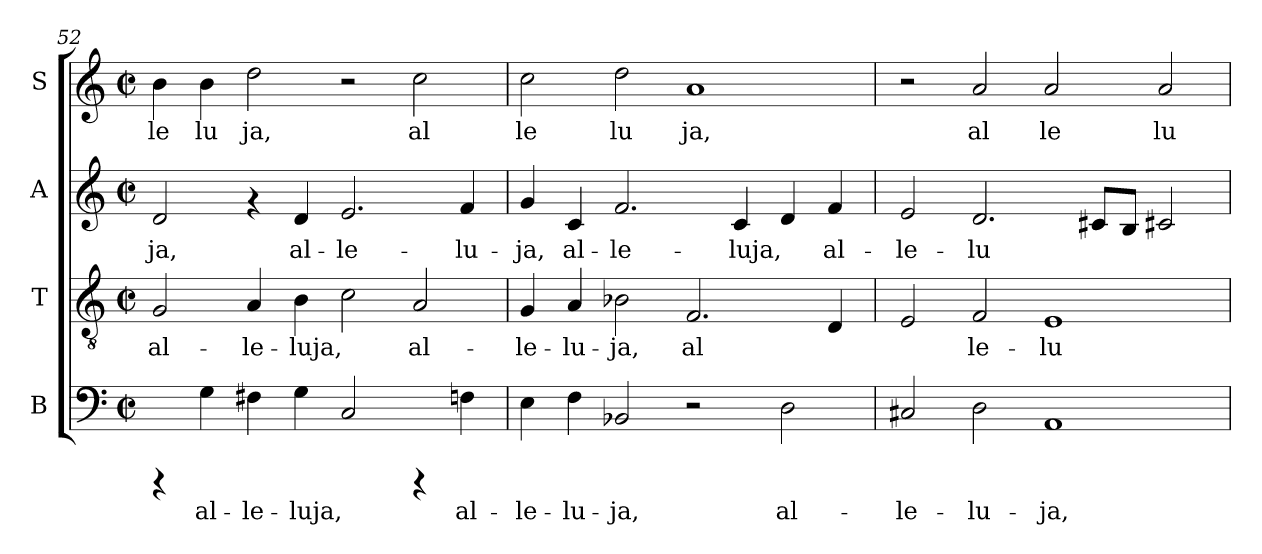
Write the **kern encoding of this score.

**kern	**text	**kern	**text	**kern	**text	**kern	**text
*part4	*part4	*part3	*part3	*part2	*part2	*part1	*part1
*staff4	*staff4	*staff3	*staff3	*staff2	*staff2	*staff1	*staff1
*I"B	*	*I"T	*	*I"A	*	*I"S	*
*clefF4	*	*clefGv2	*	*clefG2	*	*clefG2	*
*k[]	*	*k[]	*	*k[]	*	*k[]	*
*C:	*	*C:	*	*C:	*	*C:	*
*M2/2	*	*M2/2	*	*M2/2	*	*M2/2	*
*met(c|)	*	*met(c|)	*	*met(c|)	*	*met(c|)	*
=52	=52	=52	=52	=52	=52	=52	=52
!	!	!	!LO:LY:b:cj	!	!LO:LY:b:cj	!	!LO:LY:b:cj
4rCCC	.	2G/	al-	2d/	-ja,	4b\	le
!	!LO:LY:b:cj	!	!	!	!	!	!LO:LY:b:cj
4G\	al-	.	.	.	.	4b\	lu
!	!LO:LY:b:cj	!	!LO:LY:b:cj	!	!	!	!LO:LY:b:cj
4F#X\	-le-	4A/	-le-	4rf	.	2dd\	ja,
!	!LO:LY:b:cj	!	!LO:LY:b:cj	!	!LO:LY:b:cj	!	!
4G\	-luja,	4B\	-luja,	4d/	al-	.	.
!	!LO:LY:b:cj	!	!LO:LY:b:cj	!	!LO:LY:b:cj	!	!
2C/	.	2c\	.	2.e/	-le-	2r	.
!	!	!	!LO:LY:b:cj	!	!	!	!LO:LY:b:cj
4rCCC	.	2A/	al-	.	.	2cc\	al
!	!LO:LY:b:cj	!	!	!	!LO:LY:b:cj	!	!
4Fn\	al-	.	.	4f/	-lu-	.	.
=53	=53	=53	=53	=53	=53	=53	=53
!	!LO:LY:b:cj	!	!LO:LY:b:cj	!	!LO:LY:b:cj	!	!LO:LY:b:cj
4E\	-le-	4G/	-le-	4g/	-ja,	2cc\	le
!	!LO:LY:b:cj	!	!LO:LY:b:cj	!	!LO:LY:b:cj	!	!
4F\	-lu-	4A/	-lu-	4c/	al-	.	.
!	!LO:LY:b:cj	!	!LO:LY:b:cj	!	!LO:LY:b:cj	!	!LO:LY:b:cj
2BB-X/	-ja,	2B-X\	-ja,	2.f/	-le-	2dd\	lu
!	!	!	!LO:LY:b:cj	!	!	!	!LO:LY:b:cj
2r	.	2.F/	al-	.	.	1a	ja,
!	!	!	!	!	!LO:LY:b:cj	!	!
.	.	.	.	4c/	-luja,	.	.
!	!LO:LY:b:cj	!	!	!	!LO:LY:b:cj	!	!
2D\	al-	.	.	4d/	.	.	.
!	!	!	!LO:LY:b:cj	!	!LO:LY:b:cj	!	!
.	.	4D/	--	4f/	al-	.	.
=54	=54	=54	=54	=54	=54	=54	=54
!	!LO:LY:b:cj	!	!LO:LY:b:cj	!	!LO:LY:b:cj	!	!
2C#X/	-le-	2E/	--	2e/	-le-	2r	.
!	!LO:LY:b:cj	!	!LO:LY:b:cj	!	!LO:LY:b:cj	!	!LO:LY:b:cj
2D\	-lu-	2F/	-le-	2.d/	-lu-	2a/	al
!	!LO:LY:b:cj	!	!LO:LY:b:cj	!	!	!	!LO:LY:b:cj
1AA	-ja,	1E	-lu-	.	.	2a/	le
!	!	!	!	!	!LO:LY:b:cj	!	!
.	.	.	.	8c#/L	--	.	.
!	!	!	!	!	!LO:LY:b:cj	!	!
.	.	.	.	8B/J	--	.	.
!	!	!	!	!	!LO:LY:b:cj	!	!LO:LY:b:cj
.	.	.	.	2c#X/	--	2a/	lu
=	=	=	=	=	=	=	=
*-	*-	*-	*-	*-	*-	*-	*-
